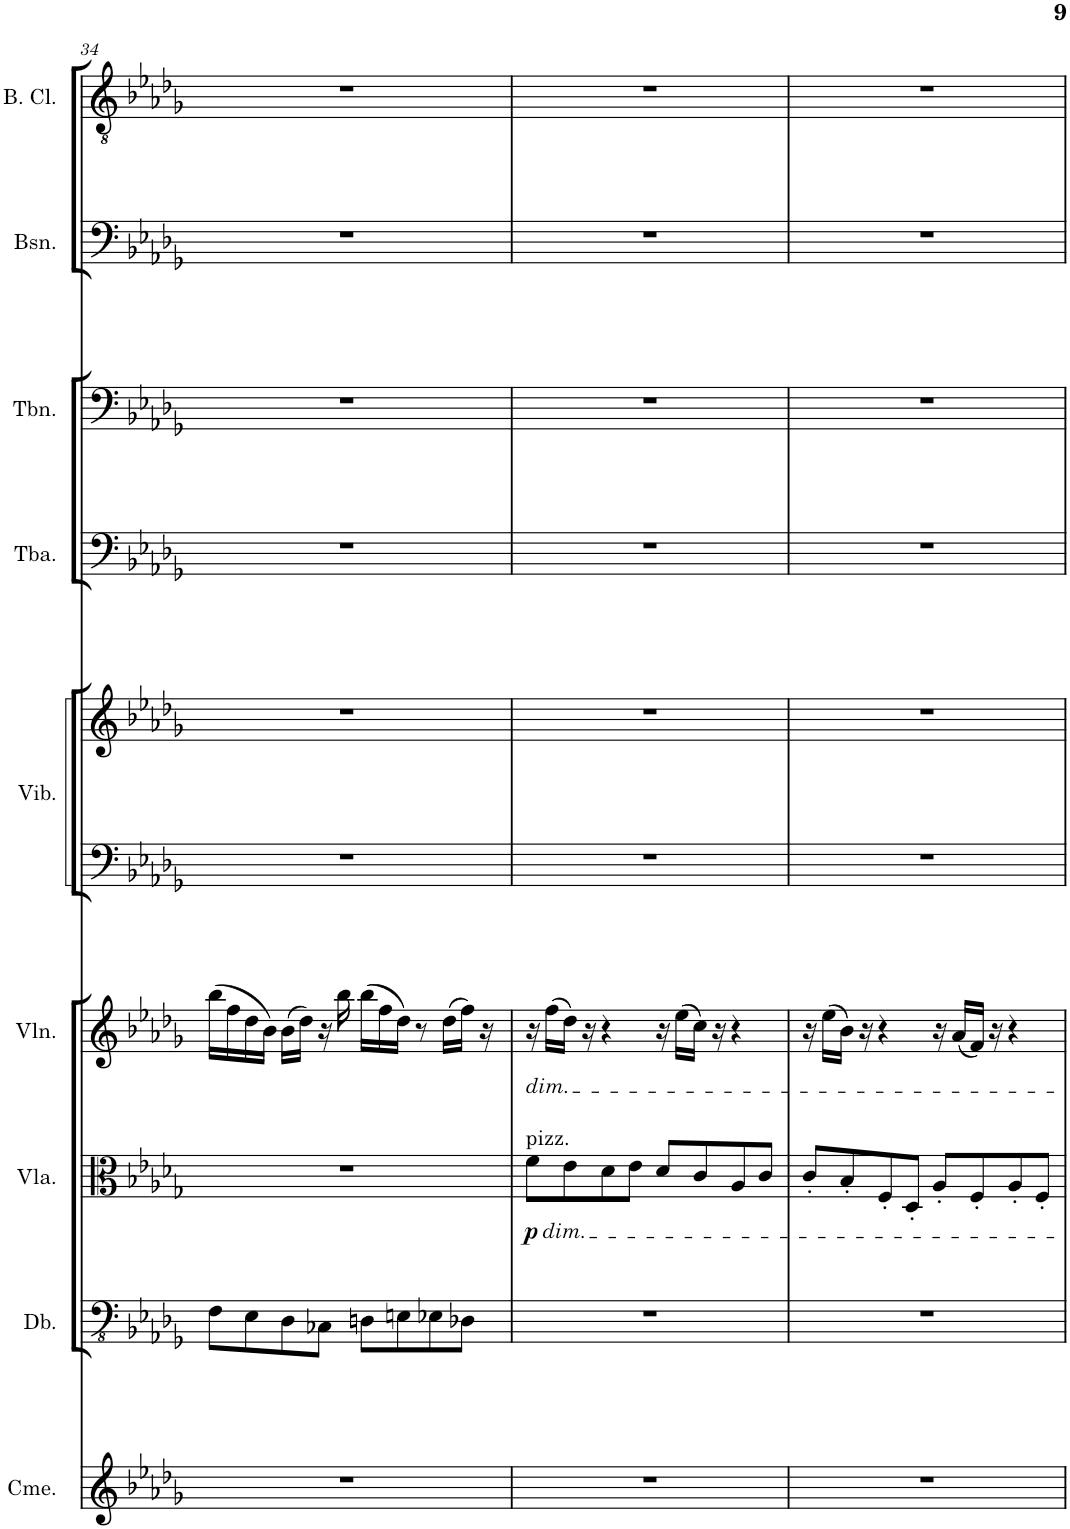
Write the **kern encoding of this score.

**kern	**kern	**kern	**dynam	**kern	**kern	**kern	**kern	**kern	**kern	**kern
*part9	*part8	*part7	*part7	*part6	*part5	*part5	*part4	*part3	*part2	*part1
*staff10	*staff9	*staff8	*staff8	*staff7	*staff6	*staff5	*staff4	*staff3	*staff2	*staff1
*I"Chimes	*I"Double Bass	*I"Viola	*	*I"Violin	*I"Vibraphone	*	*I"Tuba	*I"Trombone	*I"Bassoon	*I"Bass Clarinet
*I'Cme.	*I'Db.	*I'Vla.	*	*I'Vln.	*I'Vib.	*	*I'Tba.	*I'Tbn.	*I'Bsn.	*I'B. Cl.
!!LO:PB:g=z
*clefG2	*clefFv4	*clefC3	*	*clefG2	*clefF4	*clefG2	*clefF4	*clefF4	*clefF4	*clefGv2
*	*ITrd7c12	*	*	*	*	*	*	*	*	*ITrd8c14
*k[b-e-a-d-g-]	*k[b-e-a-d-g-]	*k[b-e-a-d-g-]	*	*k[b-e-a-d-g-]	*k[b-e-a-d-g-]	*k[b-e-a-d-g-]	*k[b-e-a-d-g-]	*k[b-e-a-d-g-]	*k[b-e-a-d-g-]	*k[b-e-a-d-g-]
*M2/2	*M2/2	*M2/2	*	*M2/2	*M2/2	*M2/2	*M2/2	*M2/2	*M2/2	*M2/2
*met(c|)	*met(c|)	*met(c|)	*	*met(c|)	*met(c|)	*met(c|)	*met(c|)	*met(c|)	*met(c|)	*met(c|)
=34	=34	=34	=34	=34	=34	=34	=34	=34	=34	=34
1r	8FF\L	1r	.	(16bb-\LL	1r	1r	1r	1r	1r	1r
.	.	.	.	16ff\	.	.	.	.	.	.
.	8EE-\	.	.	16dd-\	.	.	.	.	.	.
.	.	.	.	16b-\JJ)	.	.	.	.	.	.
.	8DD-\	.	.	(16b-\LL	.	.	.	.	.	.
.	.	.	.	16dd-\JJ)	.	.	.	.	.	.
.	8CC-X\J	.	.	16r	.	.	.	.	.	.
.	.	.	.	16bb-\	.	.	.	.	.	.
.	8DDn\L	.	.	(16bb-\LL	.	.	.	.	.	.
.	.	.	.	16ff\	.	.	.	.	.	.
.	8EEn\	.	.	16dd-\JJ)	.	.	.	.	.	.
.	.	.	.	8r	.	.	.	.	.	.
.	8EE-X\	.	.	.	.	.	.	.	.	.
.	.	.	.	(16dd-\LL	.	.	.	.	.	.
.	8DD-X\J	.	.	16ff\JJ)	.	.	.	.	.	.
.	.	.	.	16r	.	.	.	.	.	.
=35	=35	=35	=35	=35	=35	=35	=35	=35	=35	=35
!	!	!	!	!LO:TX:b:i:t=dim.	!	!	!	!	!	!
!	!	!LO:TX:a:t=pizz.	!	!	!	!	!	!	!	!
!	!	!LO:TX:b:i:t=dim.	!	!	!	!	!	!	!	!
!	!	!	!LO:DY:b	!	!	!	!	!	!	!
1r	1r	8f\L	p	16r	1r	1r	1r	1r	1r	1r
.	.	.	.	(16ff\LL	.	.	.	.	.	.
.	.	8e-\	.	16dd-\JJ)	.	.	.	.	.	.
.	.	.	.	16r	.	.	.	.	.	.
.	.	8d-\	.	4r	.	.	.	.	.	.
.	.	8e-\J	.	.	.	.	.	.	.	.
.	.	8d-/L	.	16r	.	.	.	.	.	.
.	.	.	.	(16ee-\LL	.	.	.	.	.	.
.	.	8c/	.	16cc\JJ)	.	.	.	.	.	.
.	.	.	.	16r	.	.	.	.	.	.
.	.	8A-/	.	4r	.	.	.	.	.	.
.	.	8c/J	.	.	.	.	.	.	.	.
=36	=36	=36	=36	=36	=36	=36	=36	=36	=36	=36
1r	1r	8c'/L	.	16r	1r	1r	1r	1r	1r	1r
.	.	.	.	(16ee-\LL	.	.	.	.	.	.
.	.	8B-'/	.	16b-\JJ)	.	.	.	.	.	.
.	.	.	.	16r	.	.	.	.	.	.
.	.	8F'/	.	4r	.	.	.	.	.	.
.	.	8D-'/J	.	.	.	.	.	.	.	.
.	.	8A-'/L	.	16r	.	.	.	.	.	.
.	.	.	.	(16a-/LL	.	.	.	.	.	.
.	.	8F'/	.	16f/JJ)	.	.	.	.	.	.
.	.	.	.	16r	.	.	.	.	.	.
.	.	8A-'/	.	4r	.	.	.	.	.	.
.	.	8F'/J	.	.	.	.	.	.	.	.
=	=	=	=	=	=	=	=	=	=	=
*-	*-	*-	*-	*-	*-	*-	*-	*-	*-	*-
